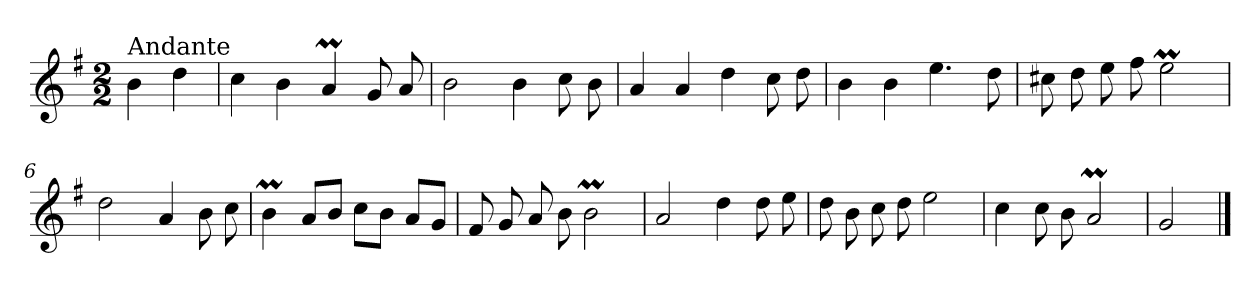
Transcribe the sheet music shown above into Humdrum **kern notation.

**kern
*part1
*staff1
*clefG2
*k[f#]
*G:
*M2/2
=
!LO:TX:a:t=Andante
4b\
4dd\
=1
4cc\
4b\
4aM/
8g/
8a/
=2
2b\
4b\
8cc\
8b\
=3
4a/
4a/
4dd\
8cc\
8dd\
=4
4b\
4b\
4.ee\
8dd\
!!LO:LB:g=z
=5
8cc#X\
8dd\
8ee\
8ff#\
2eeM\
=6
2dd\
4a/
8b\
8cc\
=7
4bm\
8a/L
8b/J
8cc\L
8b\J
8a/L
8g/J
=8
8f#/
8g/
8a/
8b\
2bm\
=9
2a/
4dd\
8dd\
8ee\
=10
8dd\
8b\
8cc\
8dd\
2ee\
!!LO:LB:g=z
=11
4cc\
8cc\
8b\
2aM/
=12
2g/
==
*-
